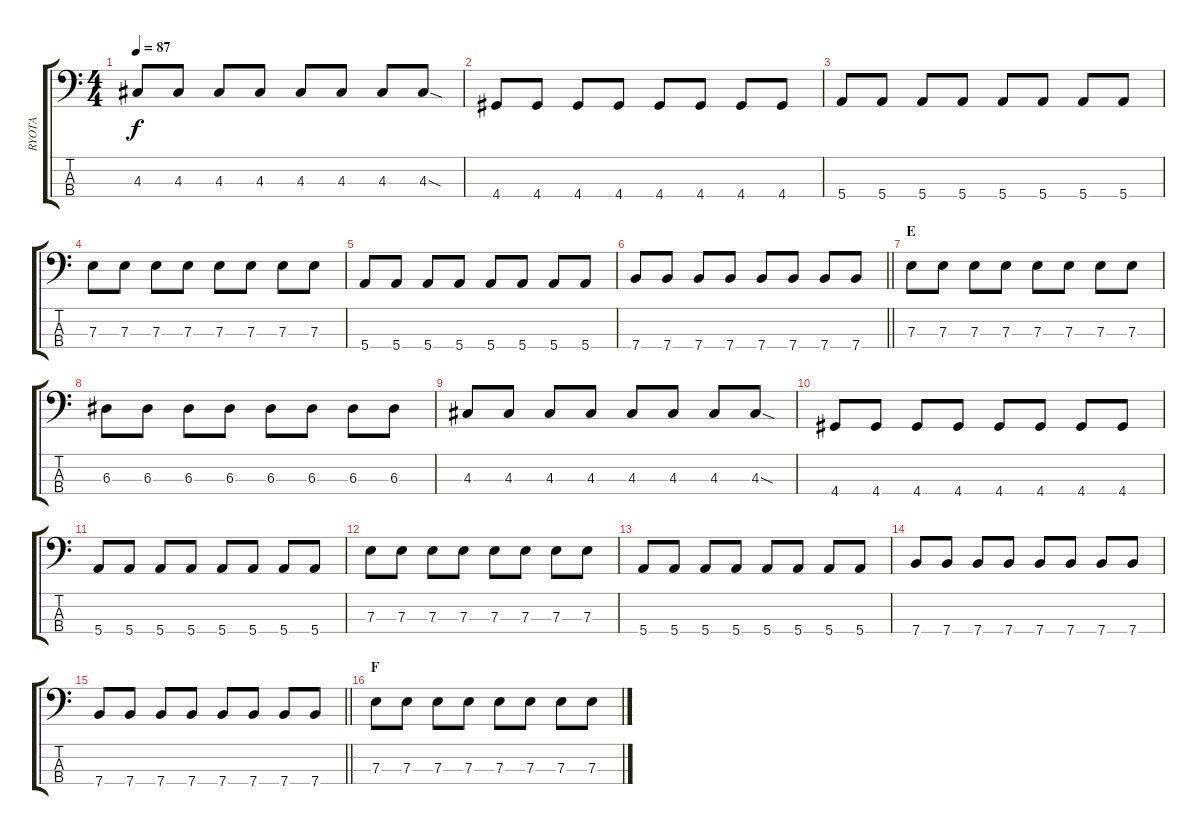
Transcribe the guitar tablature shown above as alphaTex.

\track ("RYOTA" "RYOTA") {instrument electricbassfinger}
\staff {score tabs}
\tuning (G2 D2 A1 E1) {hide}
\ts (4 4)
\tempo 87
\clef f4
\ks c
4.3.8{dy f} 4.3.8 4.3.8 4.3.8 4.3.8 4.3.8 4.3.8 4.3{sod}.8 |
4.4.8 4.4.8 4.4.8 4.4.8 4.4.8 4.4.8 4.4.8 4.4.8 |
5.4.8 5.4.8 5.4.8 5.4.8 5.4.8 5.4.8 5.4.8 5.4.8 |
7.3.8 7.3.8 7.3.8 7.3.8 7.3.8 7.3.8 7.3.8 7.3.8 |
5.4.8 5.4.8 5.4.8 5.4.8 5.4.8 5.4.8 5.4.8 5.4.8 |
\barLineRight lightlight
7.4.8 7.4.8 7.4.8 7.4.8 7.4.8 7.4.8 7.4.8 7.4.8 |
\section ("" "E")
7.3.8 7.3.8 7.3.8 7.3.8 7.3.8 7.3.8 7.3.8 7.3.8 |
6.3.8 6.3.8 6.3.8 6.3.8 6.3.8 6.3.8 6.3.8 6.3.8 |
4.3.8 4.3.8 4.3.8 4.3.8 4.3.8 4.3.8 4.3.8 4.3{sod}.8 |
4.4.8 4.4.8 4.4.8 4.4.8 4.4.8 4.4.8 4.4.8 4.4.8 |
5.4.8 5.4.8 5.4.8 5.4.8 5.4.8 5.4.8 5.4.8 5.4.8 |
7.3.8 7.3.8 7.3.8 7.3.8 7.3.8 7.3.8 7.3.8 7.3.8 |
5.4.8 5.4.8 5.4.8 5.4.8 5.4.8 5.4.8 5.4.8 5.4.8 |
7.4.8 7.4.8 7.4.8 7.4.8 7.4.8 7.4.8 7.4.8 7.4.8 |
\barLineRight lightlight
7.4.8 7.4.8 7.4.8 7.4.8 7.4.8 7.4.8 7.4.8 7.4.8 |
\section ("" "F")
7.3.8 7.3.8 7.3.8 7.3.8 7.3.8 7.3.8 7.3.8 7.3.8
